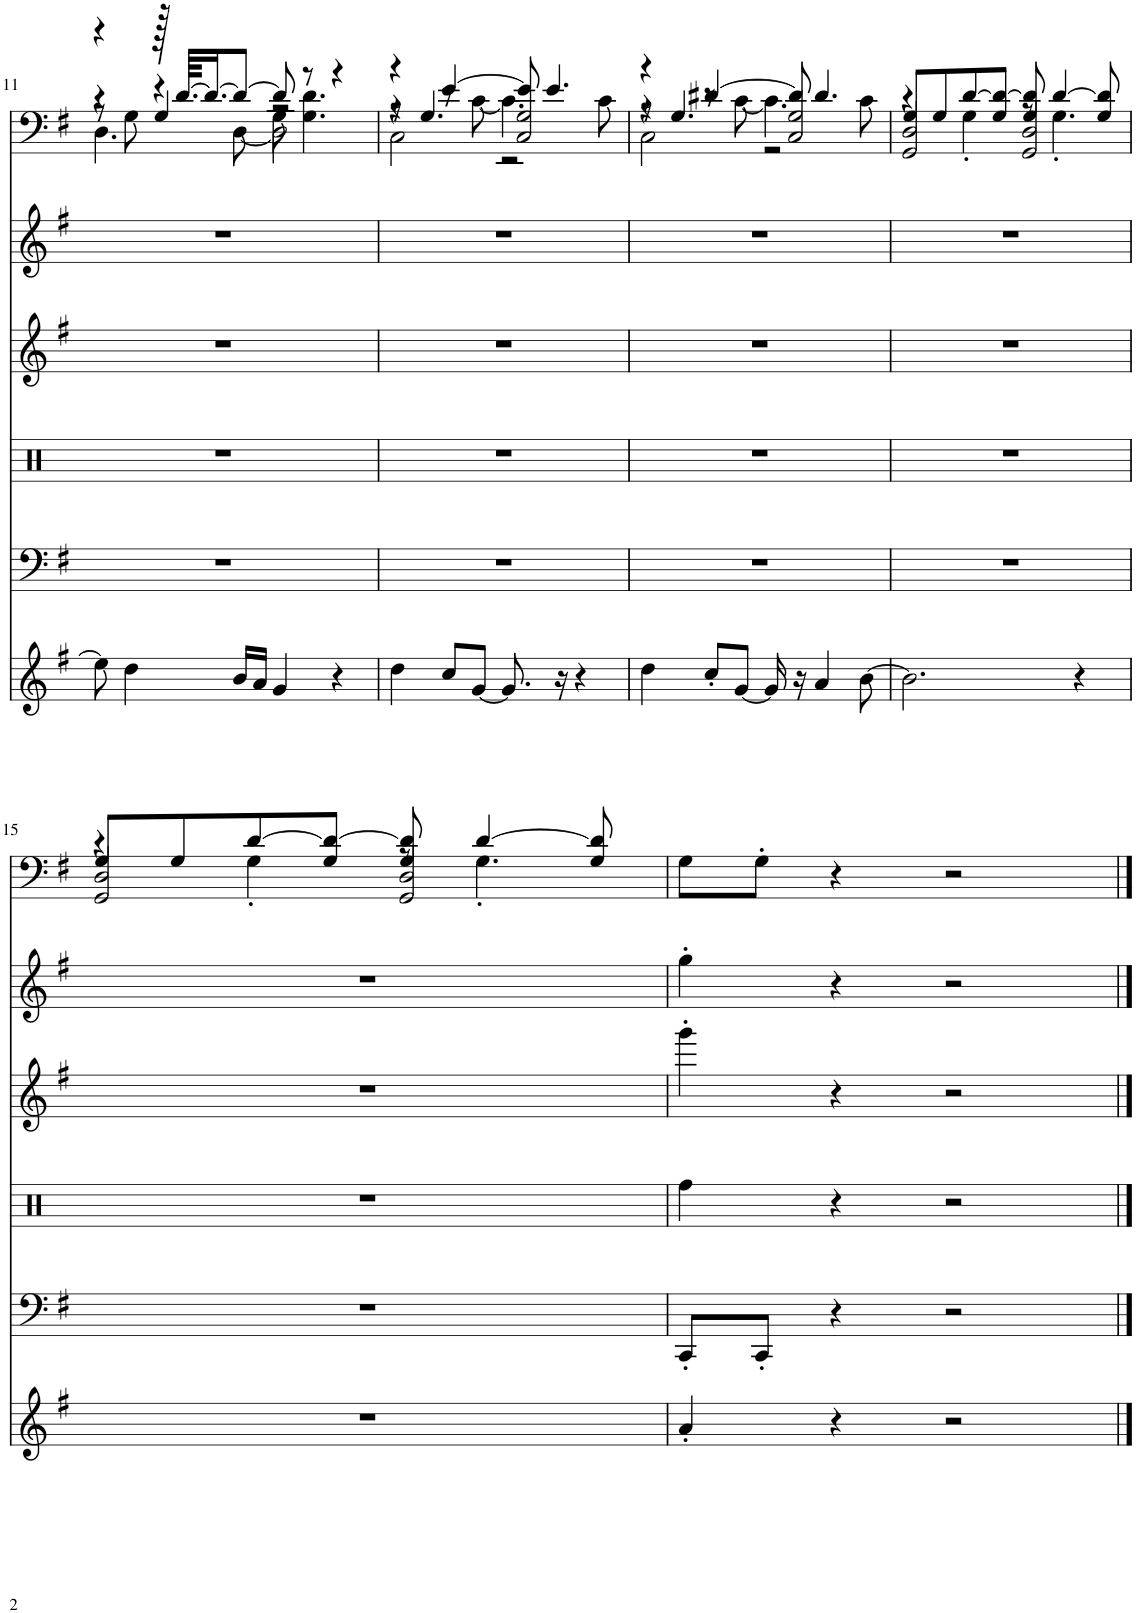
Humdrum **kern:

**kern	**kern	**kern	**kern	**kern	**kern
*part6	*part5	*part4	*part3	*part2	*part1
*staff6	*staff5	*staff4	*staff3	*staff2	*staff1
*I"Calliope	*I"Taiko Drum	*I"Percussion	*I"Glockenspiel	*I"Jazz Guitar	*I"Steel Gtr.
*	*	*	*I'Gsp	*	*
!!LO:PB:g=z
*clefG2	*clefF4	*clefX	*clefG2	*clefG2	*clefF4
*k[f#]	*k[f#]	*k[]	*k[f#]	*k[f#]	*k[f#]
*M4/4	*M4/4	*M4/4	*M4/4	*M4/4	*M4/4
=11	=11	=11	=11	=11	=11
*	*	*	*	*	*^
*	*	*	*	*	*	*^
*	*	*	*	*	*	*	*^
8ee\]	1r	1r	1r	1r	4r	8r	4r	4.D\
4dd\	.	.	.	.	.	8G\	.	.
.	.	.	.	.	128r	4r	4G/	.
.	.	.	.	.	[64.d/KKLL	.	.	.
.	.	.	.	.	16.d/J_	.	.	.
16b/LL	.	.	.	.	8d/J_	.	.	[8D\
16a/JJ	.	.	.	.	.	.	.	.
4g/	.	.	.	.	8d/]	8G\	2r	2D\]
.	.	.	.	.	8r	4.G\ 4.d\	.	.
4r	.	.	.	.	4r	.	.	.
=12	=12	=12	=12	=12	=12	=12	=12	=12
4dd\	1r	1r	1r	1r	4r	4r	8r	2C\
.	.	.	.	.	.	.	4.G/	.
8cc/L	.	.	.	.	[4e/	8r	.	.
[8g/J	.	.	.	.	.	[8c\	.	.
8.g/]	.	.	.	.	8e/]	4.c\]	2C/ 2G/	2r
.	.	.	.	.	4.e/	.	.	.
16r	.	.	.	.	.	.	.	.
4r	.	.	.	.	.	.	.	.
.	.	.	.	.	.	8c\	.	.
=13	=13	=13	=13	=13	=13	=13	=13	=13
4dd\	1r	1r	1r	1r	4r	4r	8r	2C\
.	.	.	.	.	.	.	4.G/	.
8cc'/L	.	.	.	.	[4d#X/	8r	.	.
[8g/J	.	.	.	.	.	[8c\	.	.
16g/]	.	.	.	.	8d#/]	4.c\]	2C/ 2G/	2r
16r	.	.	.	.	.	.	.	.
4a/	.	.	.	.	4.d#/	.	.	.
[8b\	.	.	.	.	.	8c\	.	.
*	*	*	*	*	*	*	*v	*v
=14	=14	=14	=14	=14	=14	=14	=14
2.b\]	1r	1r	1r	1r	8G/L	4r	2GG/ 2D/
.	.	.	.	.	8G/	.	.
.	.	.	.	.	[8d/	4G'\	.
.	.	.	.	.	8G/ 8d/_J	.	.
.	.	.	.	.	8G/ 8d/]	8r	2GG/ 2D/
.	.	.	.	.	[4d/	4.G'\	.
4r	.	.	.	.	.	.	.
.	.	.	.	.	8G/ 8d/]	.	.
!!LO:LB:g=z	!!	!!
=15	=15	=15	=15	=15	=15	=15	=15
1r	1r	1r	1r	1r	8G/L	4r	2GG/ 2D/
.	.	.	.	.	8G/	.	.
.	.	.	.	.	[8d/	4G'\	.
.	.	.	.	.	8G/ 8d/_J	.	.
.	.	.	.	.	8G/ 8d/]	8r	2GG/ 2D/
.	.	.	.	.	[4d/	4.G'\	.
.	.	.	.	.	8G/ 8d/]	.	.
*	*	*	*	*	*v	*v	*v
=16	=16	=16	=16	=16	=16
4a'/	8CC'/L	4Rff\	4ggg'\	4gg'\	8G\L
.	8CC'/J	.	.	.	8G'\J
4r	4r	4r	4r	4r	4r
2r	2r	2r	2r	2r	2r
==	==	==	==	==	==
*-	*-	*-	*-	*-	*-
